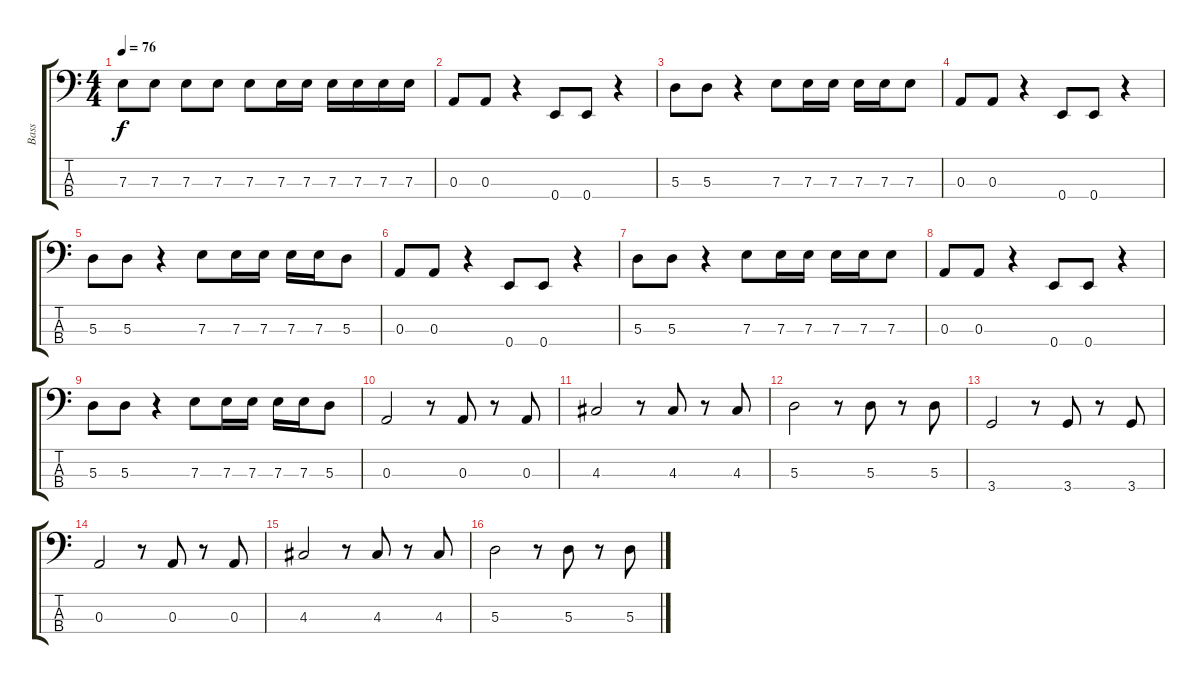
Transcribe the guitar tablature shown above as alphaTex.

\track ("Bass" "Bass") {instrument electricbassfinger}
\staff {score tabs}
\tuning (G2 D2 A1 E1) {hide}
\ts (4 4)
\tempo 76
\clef f4
\ks c
7.3.8{dy f} 7.3.8 7.3.8 7.3.8 7.3.8 7.3.16 7.3.16 7.3.16 7.3.16 7.3.16 7.3.16 |
0.3.8 0.3.8 r.4 0.4.8 0.4.8 r.4 |
5.3.8 5.3.8 r.4 7.3.8 7.3.16 7.3.16 7.3.16 7.3.16 7.3.8 |
0.3.8 0.3.8 r.4 0.4.8 0.4.8 r.4 |
5.3.8 5.3.8 r.4 7.3.8 7.3.16 7.3.16 7.3.16 7.3.16 5.3.8 |
0.3.8 0.3.8 r.4 0.4.8 0.4.8 r.4 |
5.3.8 5.3.8 r.4 7.3.8 7.3.16 7.3.16 7.3.16 7.3.16 7.3.8 |
0.3.8 0.3.8 r.4 0.4.8 0.4.8 r.4 |
5.3.8 5.3.8 r.4 7.3.8 7.3.16 7.3.16 7.3.16 7.3.16 5.3.8 |
0.3.2 r.8 0.3.8 r.8 0.3.8 |
4.3.2 r.8 4.3.8 r.8 4.3.8 |
5.3.2 r.8 5.3.8 r.8 5.3.8 |
3.4.2 r.8 3.4.8 r.8 3.4.8 |
0.3.2 r.8 0.3.8 r.8 0.3.8 |
4.3.2 r.8 4.3.8 r.8 4.3.8 |
5.3.2 r.8 5.3.8 r.8 5.3.8
